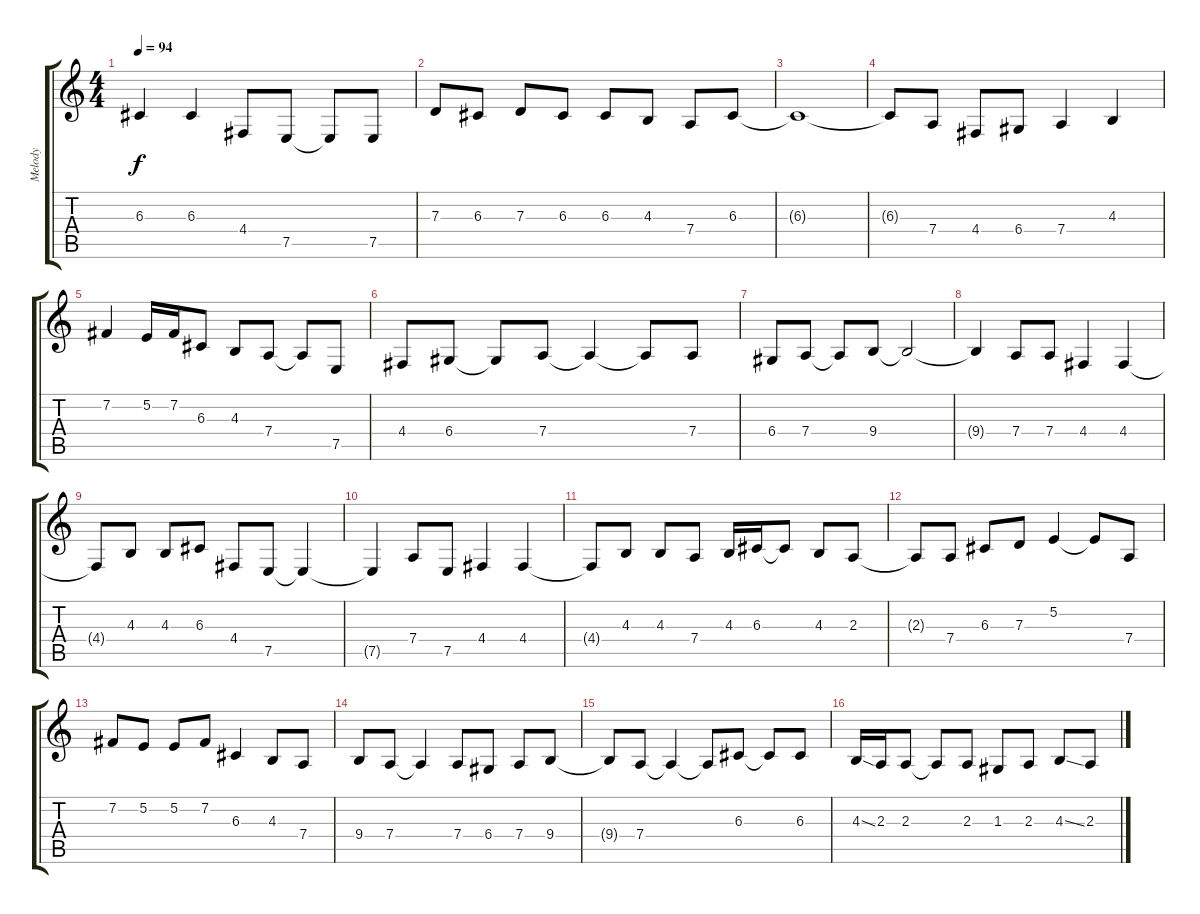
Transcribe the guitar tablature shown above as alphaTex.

\track ("Melody" "Melody") {instrument sitar}
\staff {score tabs}
\tuning (E4 B3 G3 D3 A2 E2) {hide}
\ts (4 4)
\tempo 94
\clef g2
\ks c
6.3.4{dy f} 6.3.4 4.4.8 7.5.8 7.5{t}.8 7.5.8 |
7.3.8 6.3.8 7.3.8 6.3.8 6.3.8 4.3.8 7.4.8 6.3.8 |
6.3{t}.1 |
6.3{t}.8 7.4.8 4.4.8 6.4.8 7.4.4 4.3.4 |
7.2.4 5.2.16 7.2.16 6.3.8 4.3.8 7.4.8 7.4{t}.8 7.5.8 |
4.4.8 6.4.8 6.4{t}.8 7.4.8 7.4{t}.4 7.4{t}.8 7.4.8 |
6.4.8 7.4.8 7.4{t}.8 9.4.8 9.4{t}.2 |
9.4{t}.4 7.4.8 7.4.8 4.4.4 4.4.4 |
4.4{t}.8 4.3.8 4.3.8 6.3.8 4.4.8 7.5.8 7.5{t}.4 |
7.5{t}.4 7.4.8 7.5.8 4.4.4 4.4.4 |
4.4{t}.8 4.3.8 4.3.8 7.4.8 4.3.16 6.3.16 6.3{t}.8 4.3.8 2.3.8 |
2.3{t}.8 7.4.8 6.3.8 7.3.8 5.2.4 5.2{t}.8 7.4.8 |
7.2.8 5.2.8 5.2.8 7.2.8 6.3.4 4.3.8 7.4.8 |
9.4.8 7.4.8 7.4{t}.4 7.4.8 6.4.8 7.4.8 9.4.8 |
9.4{t}.8 7.4.8 7.4{t}.4 7.4{t}.8 6.3.8 6.3{t}.8 6.3.8 |
4.3{ss}.16 2.3.16 2.3.8 2.3{t}.8 2.3.8 1.3.8 2.3.8 4.3{ss}.8 2.3.8
